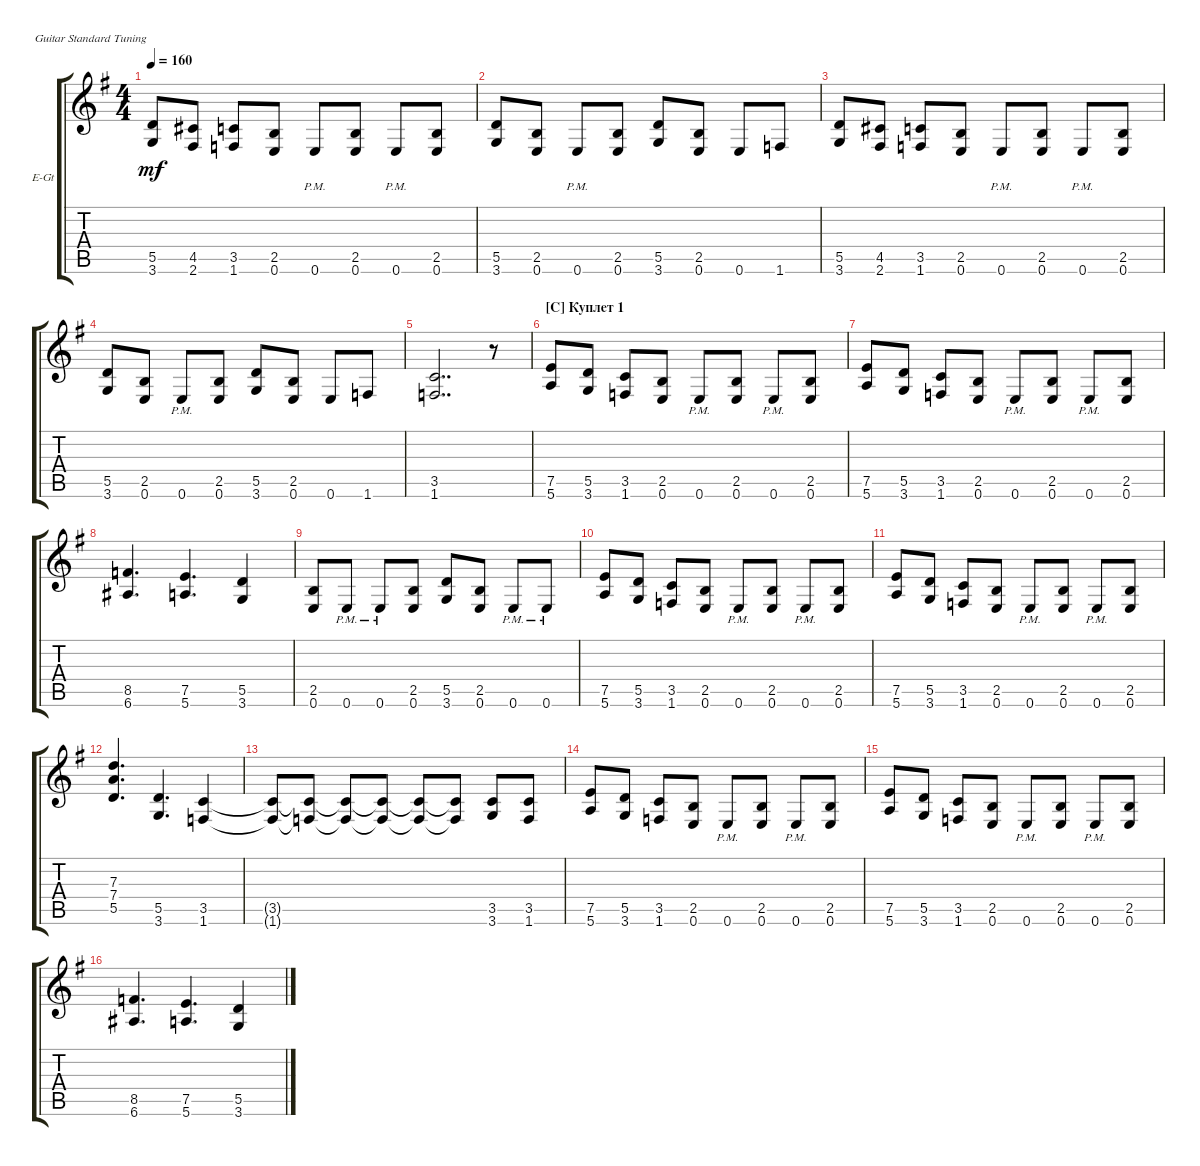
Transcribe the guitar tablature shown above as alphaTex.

\defaultSystemsLayout 4
\bracketExtendMode groupsimilarinstruments
\firstSystemTrackNameOrientation horizontal
\otherSystemsTrackNameOrientation horizontal
\track ("Electric Guitar" "E-Gt") {instrument distortionguitar}
\staff {score tabs}
\tuning (E4 B3 G3 D3 A2 E2)
\ts (4 4)
\tempo 160
\clef g2
\ks eminor
(3.6 5.5).8{dy mf} (2.6 4.5).8 (1.6 3.5).8 (0.6 2.5).8 0.6{pm}.8 (0.6 2.5).8 0.6{pm}.8 (2.5 0.6).8 |
(5.5 3.6).8 (0.6 2.5).8 0.6{pm}.8 (0.6 2.5).8 (5.5 3.6).8 (0.6 2.5).8 0.6.8 1.6.8 |
(3.6 5.5).8 (2.6 4.5).8 (1.6 3.5).8 (0.6 2.5).8 0.6{pm}.8 (0.6 2.5).8 0.6{pm}.8 (2.5 0.6).8 |
(5.5 3.6).8 (0.6 2.5).8 0.6{pm}.8 (0.6 2.5).8 (5.5 3.6).8 (0.6 2.5).8 0.6.8 1.6.8 |
(1.6 3.5).2{dd} r.8 |
\section ("C" "Куплет 1")
(5.6 7.5).8 (3.6 5.5).8 (1.6 3.5).8 (0.6 2.5).8 0.6{pm}.8 (0.6 2.5).8 0.6{pm}.8 (0.6 2.5).8 |
(5.6 7.5).8 (3.6 5.5).8 (1.6 3.5).8 (0.6 2.5).8 0.6{pm}.8 (0.6 2.5).8 0.6{pm}.8 (0.6 2.5).8 |
(6.6 8.5).4{d} (5.6 7.5).4{d} (3.6 5.5).4 |
(0.6 2.5).8 0.6{pm}.8 0.6{pm}.8 (0.6 2.5).8 (5.5 3.6).8 (0.6 2.5).8 0.6{pm}.8 0.6{pm}.8 |
\scale
0.307692 (5.6 7.5).8 (3.6 5.5).8 (1.6 3.5).8 (0.6 2.5).8 0.6{pm}.8 (0.6 2.5).8 0.6{pm}.8 (0.6 2.5).8 |
\scale
0.239769 (5.6 7.5).8 (3.6 5.5).8 (1.6 3.5).8 (0.6 2.5).8 0.6{pm}.8 (0.6 2.5).8 0.6{pm}.8 (0.6 2.5).8 |
\scale
0.222169 (5.5 7.4 7.3).4{d} (3.6 5.5).4{d} (3.5 1.6).4 |
\scale
0.230769 (1.6{t} 3.5{t}).8 (1.6{t} 3.5{t}).8 (1.6{t} 3.5{t}).8 (1.6{t} 3.5{t}).8 (1.6{t} 3.5{t}).8 (1.6{t} 3.5{t}).8 (3.6 3.5).8 (1.6 3.5).8 |
(5.6 7.5).8 (3.6 5.5).8 (1.6 3.5).8 (0.6 2.5).8 0.6{pm}.8 (0.6 2.5).8 0.6{pm}.8 (0.6 2.5).8 |
(5.6 7.5).8 (3.6 5.5).8 (1.6 3.5).8 (0.6 2.5).8 0.6{pm}.8 (0.6 2.5).8 0.6{pm}.8 (0.6 2.5).8 |
(6.6 8.5).4{d} (5.6 7.5).4{d} (3.6 5.5).4
